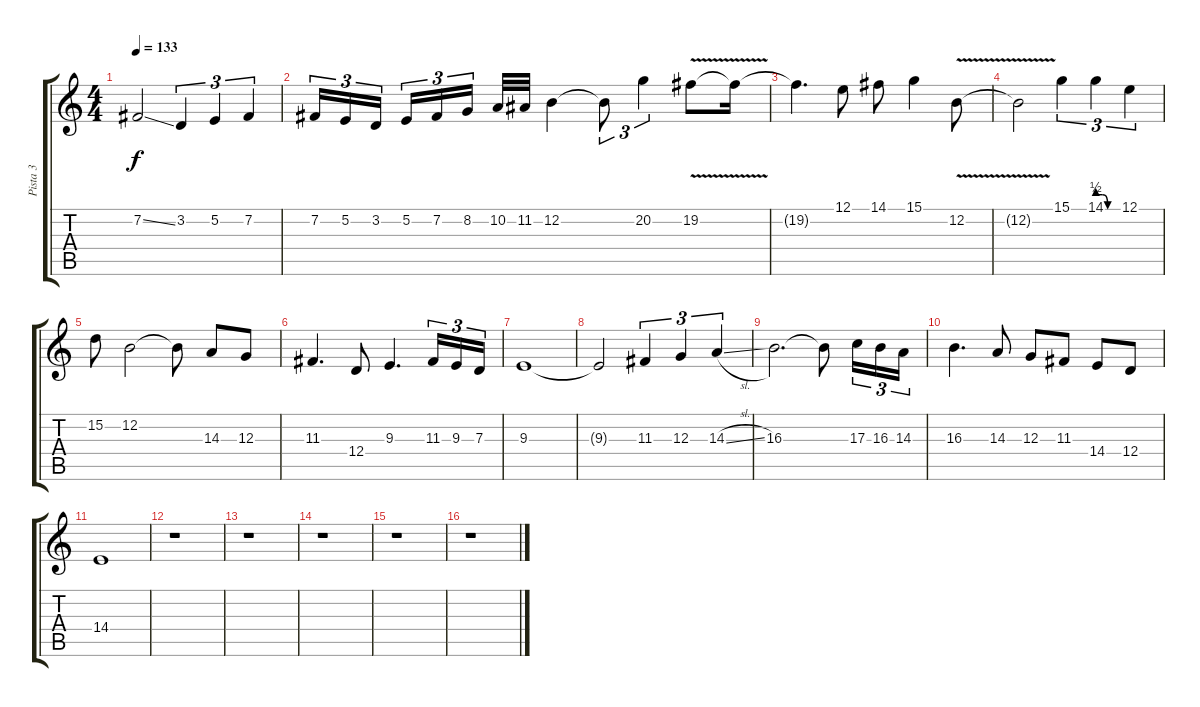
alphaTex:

\track ("Pista 3" "Pista 3") {instrument violin}
\staff {score tabs}
\tuning (E4 B3 G3 D3 A2 E2) {hide}
\ts (4 4)
\tempo 133
\clef g2
\ks c
7.2{ss}.2{dy f} 3.2.4{tu (3 2)} 5.2.4{tu (3 2)} 7.2.4{tu (3 2)} |
7.2.16{tu (3 2)} 5.2.16{tu (3 2)} 3.2.16{tu (3 2) beam splitsecondary} 5.2.16{tu (3 2)} 7.2.16{tu (3 2)} 8.2.16{tu (3 2)} 10.2.32 11.2.32 12.2.4 12.2{t}.8{tu (3 2)} 20.2.4{tu (3 2)} 19.2{v}.8 19.2{t}.16 |
19.2{t}.4{d} 12.1.8 14.1.8 15.1.4 12.2{v}.8 |
12.2{t}.2 15.1.4{tu (3 2)} 14.1{be (custom 0 2 15 2 30 0 60 0)}.4{tu (3 2)} 12.1.4{tu (3 2)} |
15.2.8 12.2.2 12.2{t}.8 14.3.8 12.3.8 |
11.3.4{d} 12.4.8 9.3.4{d} 11.3.16{tu (3 2)} 9.3.16{tu (3 2)} 7.3.16{tu (3 2)} |
9.3.1 |
9.3{t}.2 11.3.4{tu (3 2)} 12.3.4{tu (3 2)} 14.3{sl}.4{tu (3 2)} |
16.3.2{d} 16.3{t}.8 17.3.16{tu (3 2)} 16.3.16{tu (3 2)} 14.3.16{tu (3 2)} |
16.3.4{d} 14.3.8 12.3.8 11.3.8 14.4.8 12.4.8 |
14.4.1 |
r.1 |
r.1 |
r.1 |
r.1 |
r.1
